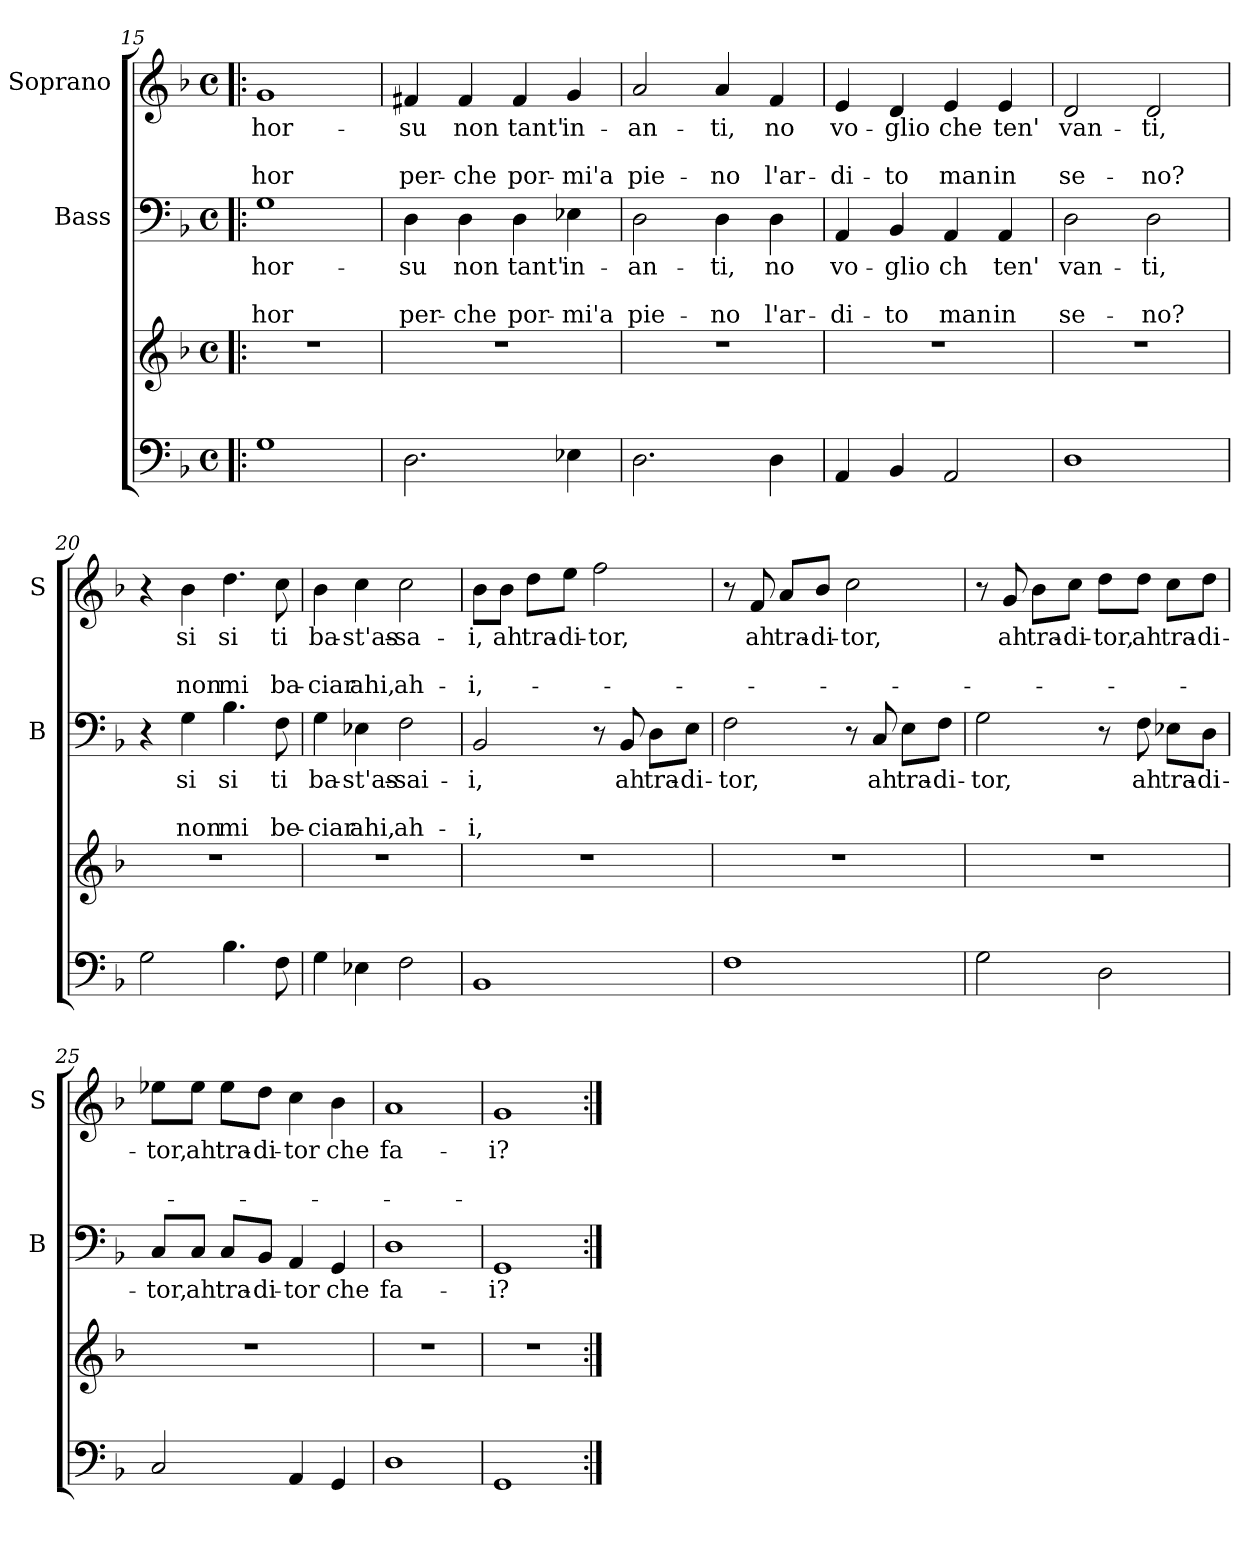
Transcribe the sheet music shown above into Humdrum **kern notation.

**kern	**kern	**kern	**text	**text	**text	**kern	**text	**text	**text
*part3	*part3	*part2	*part2	*part2	*part2	*part1	*part1	*part1	*part1
*staff4	*staff3	*staff2	*staff2	*staff2	*staff2	*staff1	*staff1	*staff1	*staff1
*	*	*I"Bass	*	*	*	*I"Soprano	*	*	*
*	*	*I'B	*	*	*	*I'S	*	*	*
!!LO:LB:g=z
*clefF4	*clefG2	*clefF4	*	*	*	*clefG2	*	*	*
*k[b-]	*k[b-]	*k[b-]	*	*	*	*k[b-]	*	*	*
*F:	*F:	*F:	*	*	*	*F:	*	*	*
*M4/4	*M4/4	*M4/4	*	*	*	*M4/4	*	*	*
*met(c)	*met(c)	*met(c)	*	*	*	*met(c)	*	*	*
=15!|:	=15!|:	=15!|:	=15!|:	=15!|:	=15!|:	=15!|:	=15!|:	=15!|:	=15!|:
!	!	!	!LO:LY:b	!	!LO:LY:b	!	!LO:LY:b	!	!LO:LY:b
1G	1r	1G	hor-	.	hor	1g	hor-	.	hor
=16	=16	=16	=16	=16	=16	=16	=16	=16	=16
!	!	!	!LO:LY:b	!	!LO:LY:b	!	!LO:LY:b	!	!LO:LY:b
2.D\	1r	4D\	-su	.	per-	4f#X/	-su	.	per-
!	!	!	!LO:LY:b	!	!LO:LY:b	!	!LO:LY:b	!	!LO:LY:b
.	.	4D\	non	.	-che	4f#/	non	.	-che
!	!	!	!LO:LY:b	!	!LO:LY:b	!	!LO:LY:b	!	!LO:LY:b
.	.	4D\	tant'	.	por-	4f#/	tant'	.	por-
!	!	!	!LO:LY:b	!	!LO:LY:b	!	!LO:LY:b	!	!LO:LY:b
4E-X\	.	4E-X\	in-	.	-mi'a	4g/	in-	.	-mi'a
=17	=17	=17	=17	=17	=17	=17	=17	=17	=17
!	!	!	!LO:LY:b	!	!LO:LY:b	!	!LO:LY:b	!	!LO:LY:b
2.D\	1r	2D\	-an-	.	pie-	2a/	-an-	.	pie-
!	!	!	!LO:LY:b	!	!LO:LY:b	!	!LO:LY:b	!	!LO:LY:b
.	.	4D\	-ti,	.	-no	4a/	-ti,	.	-no
!	!	!	!LO:LY:b	!	!LO:LY:b	!	!LO:LY:b	!	!LO:LY:b
4D\	.	4D\	no	.	l'ar-	4f/	no	.	l'ar-
=18	=18	=18	=18	=18	=18	=18	=18	=18	=18
!	!	!	!LO:LY:b	!	!LO:LY:b	!	!LO:LY:b	!	!LO:LY:b
4AA/	1r	4AA/	vo-	.	-di-	4e/	vo-	.	-di-
!	!	!	!LO:LY:b	!	!LO:LY:b	!	!LO:LY:b	!	!LO:LY:b
4BB-/	.	4BB-/	-glio	.	-to	4d/	-glio	.	-to
!	!	!	!LO:LY:b	!	!LO:LY:b	!	!LO:LY:b	!	!LO:LY:b
2AA/	.	4AA/	ch	.	man	4e/	che	.	man
!	!	!	!LO:LY:b	!	!LO:LY:b	!	!LO:LY:b	!	!LO:LY:b
.	.	4AA/	ten'	.	in	4e/	ten'	.	in
=19	=19	=19	=19	=19	=19	=19	=19	=19	=19
!	!	!	!LO:LY:b	!	!LO:LY:b	!	!LO:LY:b	!	!LO:LY:b
1D	1r	2D\	van-	.	se-	2d/	van-	.	se-
!	!	!	!LO:LY:b	!	!LO:LY:b	!	!LO:LY:b	!	!LO:LY:b
.	.	2D\	-ti,	.	-no?	2d/	-ti,	.	-no?
!!LO:PB:g=z
=20	=20	=20	=20	=20	=20	=20	=20	=20	=20
2G\	1r	4r	.	.	.	4r	.	.	.
!	!	!	!LO:LY:b	!	!LO:LY:b	!	!LO:LY:b	!	!LO:LY:b
.	.	4G\	si	.	non	4b-\	si	.	non
!	!	!	!LO:LY:b	!	!LO:LY:b	!	!LO:LY:b	!	!LO:LY:b
4.B-\	.	4.B-\	si	.	mi	4.dd\	si	.	mi
!	!	!	!LO:LY:b	!	!LO:LY:b	!	!LO:LY:b	!	!LO:LY:b
8F\	.	8F\	ti	.	be-	8cc\	ti	.	ba-
=21	=21	=21	=21	=21	=21	=21	=21	=21	=21
!	!	!	!LO:LY:b	!	!LO:LY:b	!	!LO:LY:b	!	!LO:LY:b
4G\	1r	4G\	ba-	.	-ciar	4b-\	ba-	.	-ciar
!	!	!	!LO:LY:b	!	!LO:LY:b	!	!LO:LY:b	!	!LO:LY:b
4E-X\	.	4E-X\	-st'as-	.	ahi,	4cc\	-st'as-	.	ahi,
!	!	!	!LO:LY:b	!	!LO:LY:b	!	!LO:LY:b	!	!LO:LY:b
2F\	.	2F\	-sai-	.	ah-	2cc\	-sa-	.	ah-
=22	=22	=22	=22	=22	=22	=22	=22	=22	=22
!	!	!	!LO:LY:b	!	!LO:LY:b	!	!LO:LY:b	!	!LO:LY:b
1BB-	1r	2BB-/	-i,	.	-i,	8b-\L	-i,	.	-i,-
!	!	!	!	!	!	!	!LO:LY:b	!	!
.	.	.	.	.	.	8b-\J	ah	.	.
!	!	!	!	!	!	!	!LO:LY:b	!	!
.	.	.	.	.	.	8dd\L	tra-	.	.
!	!	!	!	!	!	!	!LO:LY:b	!	!
.	.	.	.	.	.	8ee\J	-di-	.	.
!	!	!	!	!	!	!	!LO:LY:b	!	!
.	.	8r	.	.	.	2ff\	-tor,	.	.
!	!	!	!LO:LY:b	!	!	!	!	!	!
.	.	8BB-/	ah	.	.	.	.	.	.
!	!	!	!LO:LY:b	!	!	!	!	!	!
.	.	8D\L	tra-	.	.	.	.	.	.
!	!	!	!LO:LY:b	!	!	!	!	!	!
.	.	8E\J	-di-	.	.	.	.	.	.
=23	=23	=23	=23	=23	=23	=23	=23	=23	=23
!	!	!	!LO:LY:b	!	!	!	!	!	!
1F	1r	2F\	-tor,	.	.	8r	.	.	.
!	!	!	!	!	!	!	!LO:LY:b	!	!
.	.	.	.	.	.	8f/	ah	.	.
!	!	!	!	!	!	!	!LO:LY:b	!	!
.	.	.	.	.	.	8a/L	tra-	.	.
!	!	!	!	!	!	!	!LO:LY:b	!	!
.	.	.	.	.	.	8b-/J	-di-	.	.
!	!	!	!	!	!	!	!LO:LY:b	!	!
.	.	8r	.	.	.	2cc\	-tor,	.	.
!	!	!	!LO:LY:b	!	!	!	!	!	!
.	.	8C/	ah	.	.	.	.	.	.
!	!	!	!LO:LY:b	!	!	!	!	!	!
.	.	8E\L	tra-	.	.	.	.	.	.
!	!	!	!LO:LY:b	!	!	!	!	!	!
.	.	8F\J	-di-	.	.	.	.	.	.
!!LO:LB:g=z
=24	=24	=24	=24	=24	=24	=24	=24	=24	=24
!	!	!	!LO:LY:b	!	!	!	!	!	!
2G\	1r	2G\	-tor,	.	.	8r	.	.	.
!	!	!	!	!	!	!	!LO:LY:b	!	!
.	.	.	.	.	.	8g/	ah	.	.
!	!	!	!	!	!	!	!LO:LY:b	!	!
.	.	.	.	.	.	8b-\L	tra-	.	.
!	!	!	!	!	!	!	!LO:LY:b	!	!
.	.	.	.	.	.	8cc\J	-di-	.	.
!	!	!	!	!	!	!	!LO:LY:b	!	!
2D\	.	8r	.	.	.	8dd\L	-tor,	.	.
!	!	!	!LO:LY:b	!	!	!	!LO:LY:b	!	!
.	.	8F\	ah	.	.	8dd\J	ah	.	.
!	!	!	!LO:LY:b	!	!	!	!LO:LY:b	!	!
.	.	8E-X\L	tra-	.	.	8cc\L	tra-	.	.
!	!	!	!LO:LY:b	!	!	!	!LO:LY:b	!	!
.	.	8D\J	-di-	.	.	8dd\J	-di-	.	.
=25	=25	=25	=25	=25	=25	=25	=25	=25	=25
!	!	!	!LO:LY:b	!	!	!	!LO:LY:b	!	!
2C/	1r	8C/L	-tor,	.	.	8ee-X\L	-tor,	.	.
!	!	!	!LO:LY:b	!	!	!	!LO:LY:b	!	!
.	.	8C/J	ah	.	.	8ee-\J	ah	.	.
!	!	!	!LO:LY:b	!	!	!	!LO:LY:b	!	!
.	.	8C/L	tra-	.	.	8ee-\L	tra-	.	.
!	!	!	!LO:LY:b	!	!	!	!LO:LY:b	!	!
.	.	8BB-/J	-di-	.	.	8dd\J	-di-	.	.
!	!	!	!LO:LY:b	!	!	!	!LO:LY:b	!	!
4AA/	.	4AA/	-tor	.	.	4cc\	-tor	.	.
!	!	!	!LO:LY:b	!	!	!	!LO:LY:b	!	!
4GG/	.	4GG/	che	.	.	4b-\	che	.	.
=26	=26	=26	=26	=26	=26	=26	=26	=26	=26
!	!	!	!LO:LY:b	!	!	!	!LO:LY:b	!	!
1D	1r	1D	fa-	.	.	1a	fa-	.	.
=27	=27	=27	=27	=27	=27	=27	=27	=27	=27
!	!	!	!LO:LY:b	!	!	!	!LO:LY:b	!	!
1GG	1r	1GG	-i?	.	.	1g	-i?	.	.
=:|!	=:|!	=:|!	=:|!	=:|!	=:|!	=:|!	=:|!	=:|!	=:|!
*-	*-	*-	*-	*-	*-	*-	*-	*-	*-
